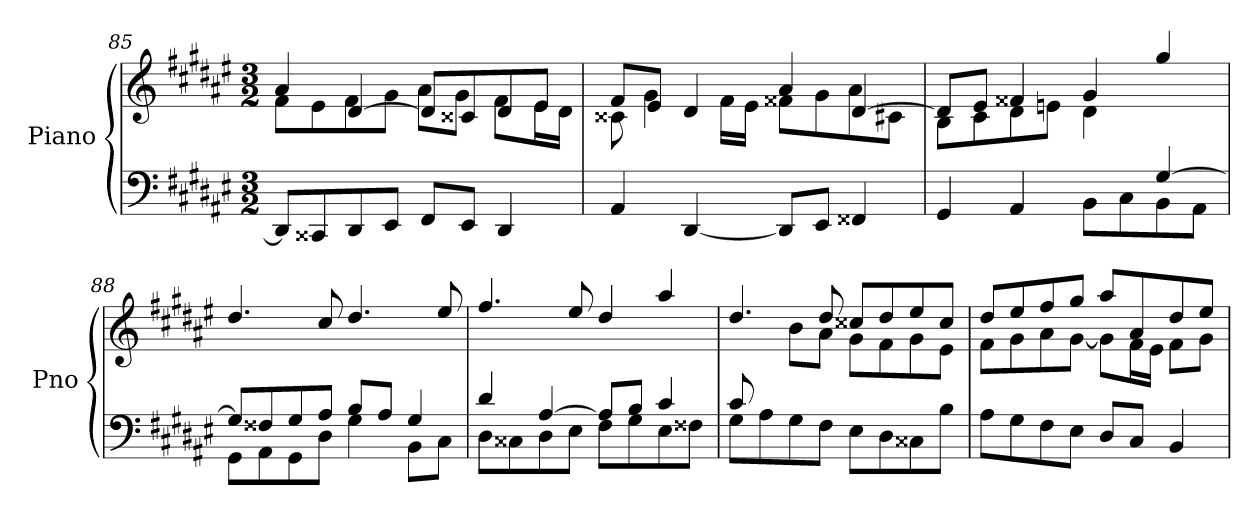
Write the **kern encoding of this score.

**kern	**kern
*part1	*part1
*staff2	*staff1
*I"Piano	*
*I'Pno	*
*clefF4	*clefG2
*k[f#c#g#d#a#e#]	*k[f#c#g#d#a#e#]
*F#:	*F#:
*M3/2	*M3/2
=85	=85
*	*^
8DD#L]	4a#/	8f#\L
8CC##X	.	8e#\
8DD#	[4d#/	8f#\
8EE#J	.	8g#\J
8FF#L	8d#L]	8a#\L
8EE#J	8c##X	8g#\J
4DD#	8d#	8f#\L
.	8e#J	16e#\L
.	.	16d#\JJ
!!LO:LB:g=z	!!
=86	=86	=86
4AA#	8f#L	8c##X\
.	8e#J	4g#\
[4DD#	4d#/	.
.	.	16f#\LL
.	.	16e#\JJ
8DD#L]	4a#/	8f##XL
8EE#J	.	8g#
4FF##X	[4d#/	8a#
.	.	8c#XJ
=87	=87	=87
*^	*	*
2.ryy	4GG#	8d#L]	8BL
.	.	8e#J	8c#
.	4AA#	4f##X/	8d#
.	.	.	8enJ
.	8BB\L	4g#/	4d#\
.	8C#\	.	.
[4G#/	8BB\	4gg#/	4ryy
.	8AA#\J	.	.
*	*	*v	*v
=88	=88	=88
8G#/L]	8GG#\L	4.dd#/
8F##X/	8AA#\	.
8G#/	8GG#\	.
8A#/J	8D#\J	8cc#/
8B/L	4G#	4.dd#/
8A#/J	.	.
4G#/	8BB\L	.
.	8C#\J	8ee#/
=89	=89	=89
4d#/	8D#L	4.ff#/
.	8C##X	.
[4A#/	8D#	.
.	8E#J	8ee#/
8A#/L]	8F#L	4dd#/
8B/J	8G#	.
4c#/	8E#	4aa#/
.	8F##XJ	.
=90	=90	=90
*	*	*^
8c#/L	8G#L	4.dd#/	8ryy
2..ryy	8A#	.	8cc#J
.	8G#	.	8b\L
.	8F#J	8dd#/	8a#\J
.	8E#L	8cc##XL	8g#L
.	8D#	8dd#/	8f#\
.	8C##X	8ee#/	8g#\
.	8BJ	8cc##/J	8e#\J
*v	*v	*	*
!!LO:LB:g=z	!!
=91	=91	=91
8A#L	8dd#/L	8f#\L
8G#	8ee#/	8g#\
8F#	8ff#/	8a#\
8E#J	8gg#/J	[8g#\J
8D#L	8aa#/L	8g#\L]
8C#J	8a#/	16f#\L
.	.	16e#\JJ
4BB	8dd#/	8f#\L
.	8ee#/J	8g#\J
*	*v	*v
=	=
*-	*-
